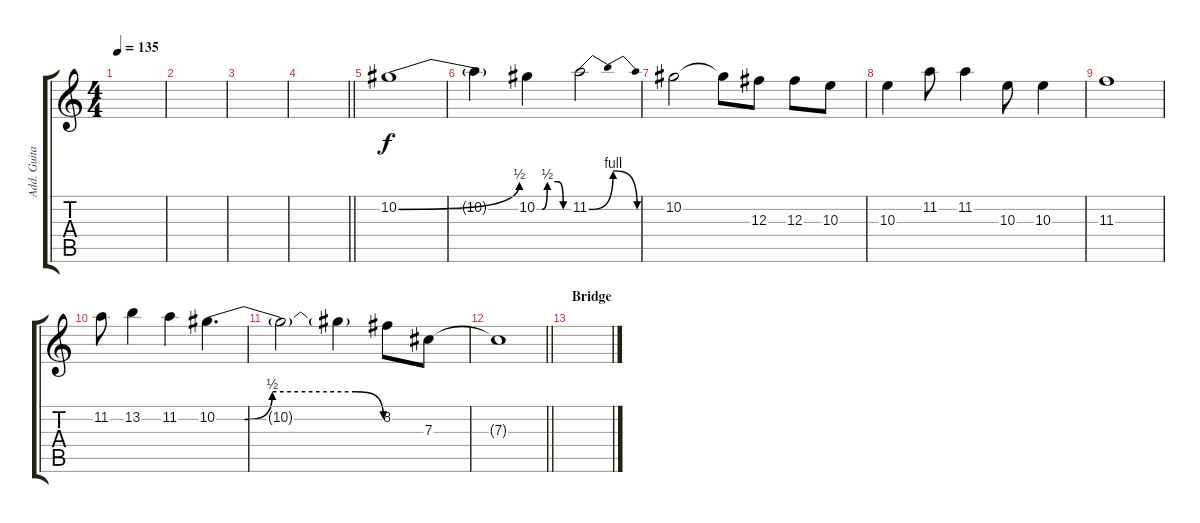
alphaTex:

\track ("Add. Guitar 1" "Add. Guita") {instrument distortionguitar}
\staff {score tabs}
\tuning (Eb4 Bb3 Gb3 Db3 Ab2 Db2) {hide}
\ts (4 4)
\tempo 135
\clef g2
\ks c
|
|
|
\barLineRight lightlight
|
\section ("" "")
10.2{be (bend 0 0 60 2)}.1 |
10.2{t}.4 10.2{be (custom 0 0 10 0 20 2 40 2 50 0 60 0)}.4 11.2{be (bendrelease 0 0 15 4 45 4 60 0)}.2 |
10.2.2 10.2{t}.8 12.3.8 12.3.8 10.3.8 |
10.3.4 11.2.8 11.2.4 10.3.8 10.3.4 |
11.3.1 |
11.2.8 13.2.4 11.2.4 10.2{be (custom 0 0 10 0 20 2 50 2 60 0)}.4{d} |
10.2{t}.2 10.2{t}.4 8.2.8 7.3.8 |
\barLineRight lightlight
7.3{t}.1 |
\section ("" "Bridge")
